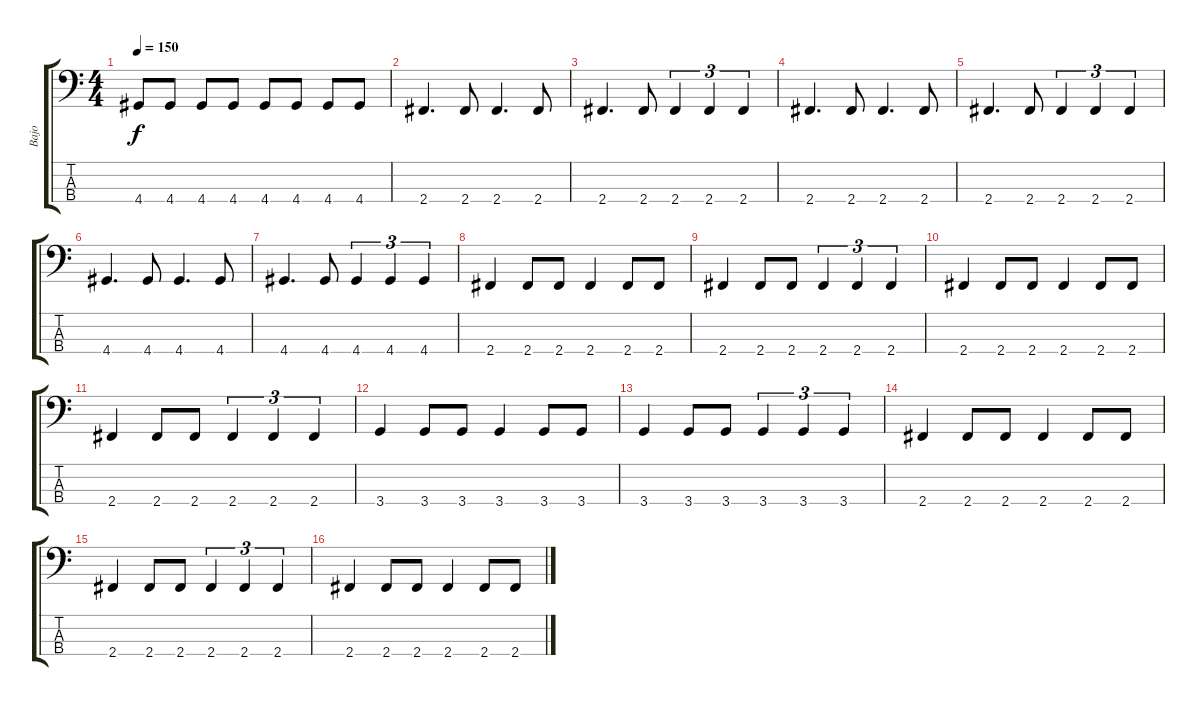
\track ("Bajo" "Bajo") {instrument electricbasspick}
\staff {score tabs}
\tuning (G2 D2 A1 E1) {hide}
\ts (4 4)
\tempo 150
\clef f4
\ks c
4.4.8{dy f} 4.4.8 4.4.8 4.4.8 4.4.8 4.4.8 4.4.8 4.4.8 |
2.4.4{d} 2.4.8 2.4.4{d} 2.4.8 |
2.4.4{d} 2.4.8 2.4.4{tu (3 2)} 2.4.4{tu (3 2)} 2.4.4{tu (3 2)} |
2.4.4{d} 2.4.8 2.4.4{d} 2.4.8 |
2.4.4{d} 2.4.8 2.4.4{tu (3 2)} 2.4.4{tu (3 2)} 2.4.4{tu (3 2)} |
4.4.4{d} 4.4.8 4.4.4{d} 4.4.8 |
4.4.4{d} 4.4.8 4.4.4{tu (3 2)} 4.4.4{tu (3 2)} 4.4.4{tu (3 2)} |
2.4.4 2.4.8 2.4.8 2.4.4 2.4.8 2.4.8 |
2.4.4 2.4.8 2.4.8 2.4.4{tu (3 2)} 2.4.4{tu (3 2)} 2.4.4{tu (3 2)} |
2.4.4 2.4.8 2.4.8 2.4.4 2.4.8 2.4.8 |
2.4.4 2.4.8 2.4.8 2.4.4{tu (3 2)} 2.4.4{tu (3 2)} 2.4.4{tu (3 2)} |
3.4.4 3.4.8 3.4.8 3.4.4 3.4.8 3.4.8 |
3.4.4 3.4.8 3.4.8 3.4.4{tu (3 2)} 3.4.4{tu (3 2)} 3.4.4{tu (3 2)} |
2.4.4 2.4.8 2.4.8 2.4.4 2.4.8 2.4.8 |
2.4.4 2.4.8 2.4.8 2.4.4{tu (3 2)} 2.4.4{tu (3 2)} 2.4.4{tu (3 2)} |
2.4.4 2.4.8 2.4.8 2.4.4 2.4.8 2.4.8
